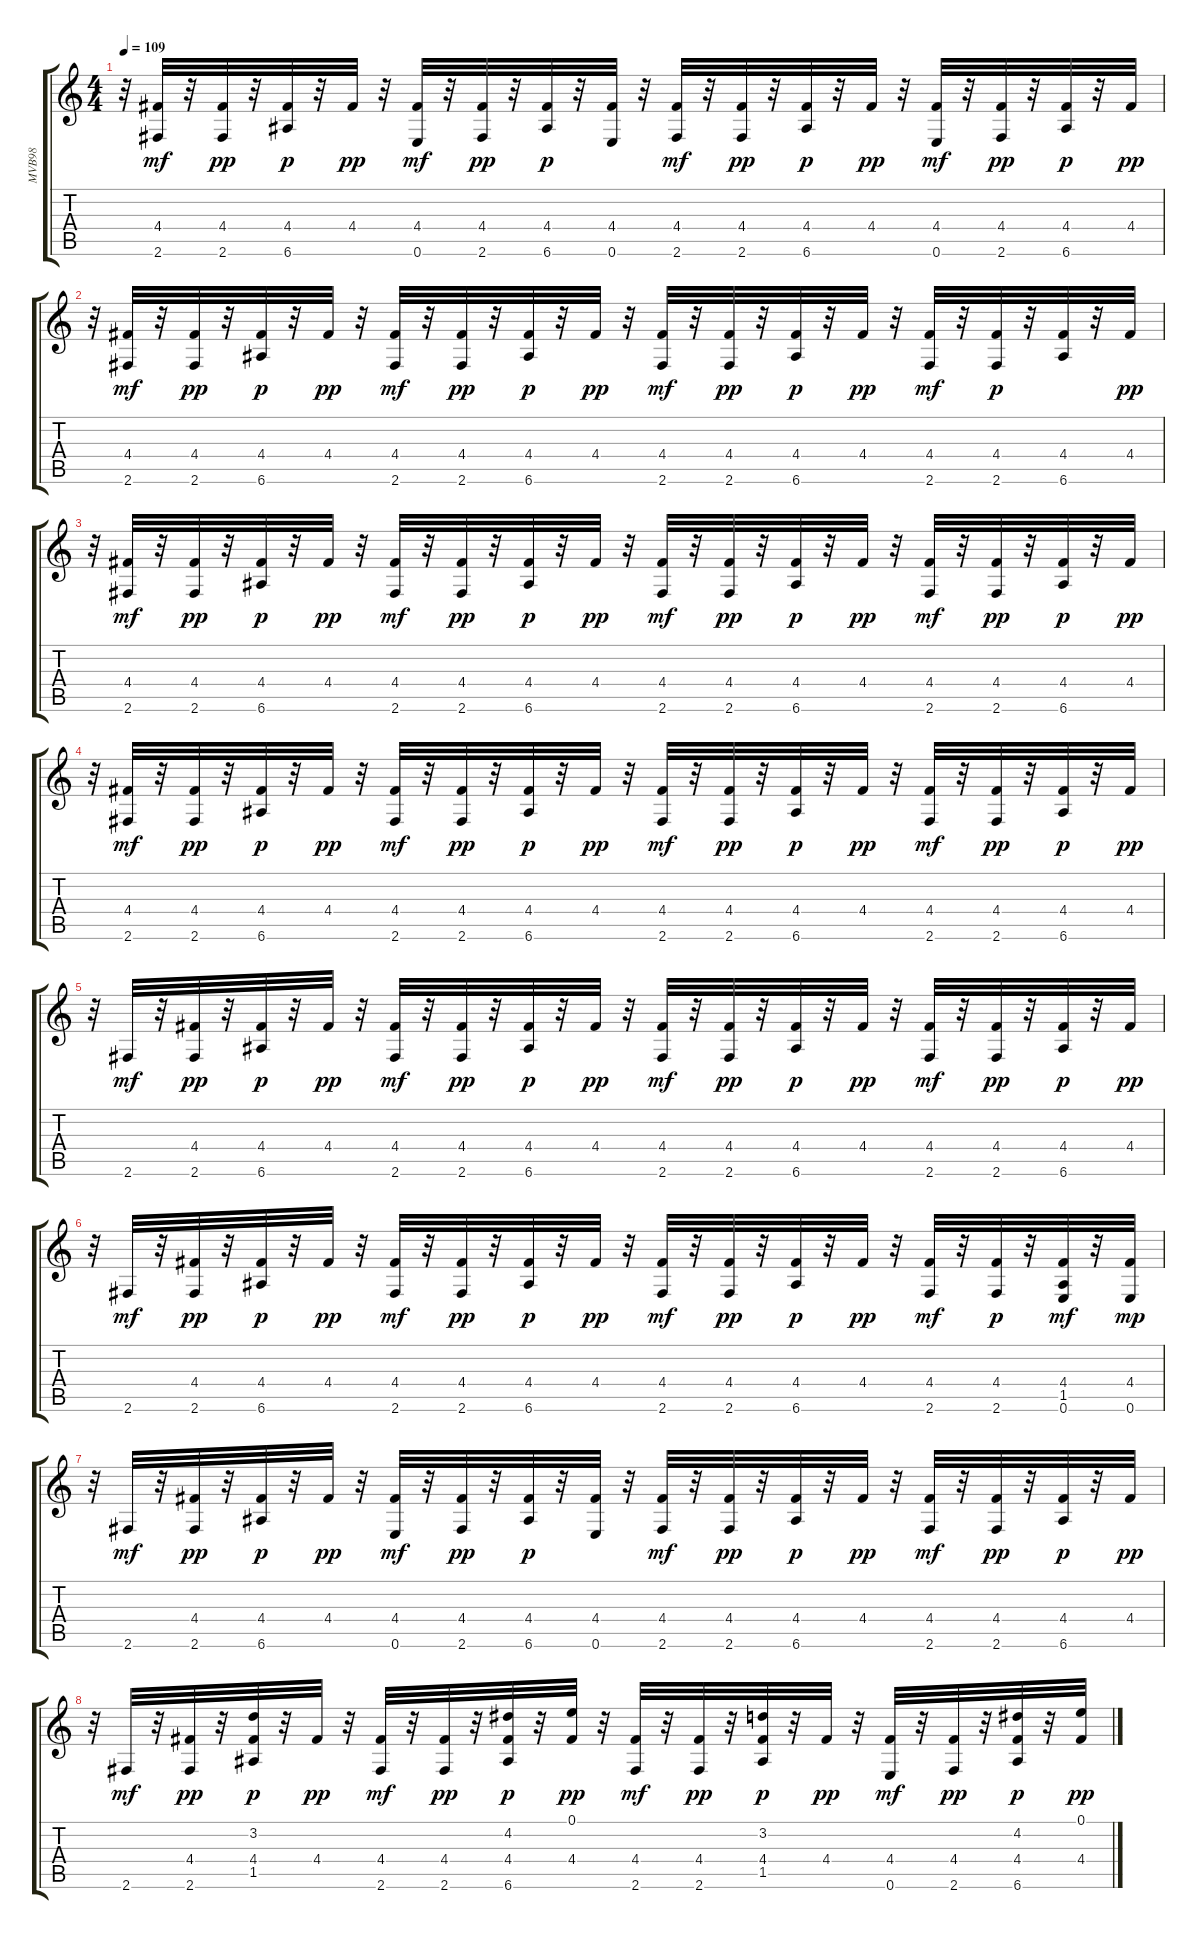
\track ("MVB98" "MVB98") {instrument acousticguitarsteel}
\staff {score tabs}
\tuning (E4 B3 G3 D3 A2 E2) {hide}
\ts (4 4)
\tempo 109
\clef g2
\ks c
r.32{dy pp} (4.4 2.6).32{dy mf volume 14} r.32 (4.4 2.6).32{dy pp} r.32 (4.4 6.6).32{dy p} r.32 4.4.32{dy pp} r.32 (4.4 0.6).32{dy mf} r.32 (4.4 2.6).32{dy pp} r.32 (4.4 6.6).32{dy p} r.32 (4.4 0.6).32 r.32 (4.4 2.6).32{dy mf} r.32 (4.4 2.6).32{dy pp} r.32 (4.4 6.6).32{dy p} r.32 4.4.32{dy pp} r.32 (4.4 0.6).32{dy mf} r.32 (4.4 2.6).32{dy pp} r.32 (4.4 6.6).32{dy p} r.32 4.4.32{dy pp} |
r.32 (4.4 2.6).32{dy mf} r.32 (4.4 2.6).32{dy pp} r.32 (4.4 6.6).32{dy p} r.32 4.4.32{dy pp} r.32 (4.4 2.6).32{dy mf} r.32 (4.4 2.6).32{dy pp} r.32 (4.4 6.6).32{dy p} r.32 4.4.32{dy pp} r.32 (4.4 2.6).32{dy mf} r.32 (4.4 2.6).32{dy pp} r.32 (4.4 6.6).32{dy p} r.32 4.4.32{dy pp} r.32 (4.4 2.6).32{dy mf} r.32 (4.4 2.6).32{dy p} r.32 (4.4 6.6).32 r.32 4.4.32{dy pp} |
r.32 (4.4 2.6).32{dy mf} r.32 (4.4 2.6).32{dy pp} r.32 (4.4 6.6).32{dy p} r.32 4.4.32{dy pp} r.32 (4.4 2.6).32{dy mf} r.32 (4.4 2.6).32{dy pp} r.32 (4.4 6.6).32{dy p} r.32 4.4.32{dy pp} r.32 (4.4 2.6).32{dy mf} r.32 (4.4 2.6).32{dy pp} r.32 (4.4 6.6).32{dy p} r.32 4.4.32{dy pp} r.32 (4.4 2.6).32{dy mf} r.32 (4.4 2.6).32{dy pp} r.32 (4.4 6.6).32{dy p} r.32 4.4.32{dy pp} |
r.32 (4.4 2.6).32{dy mf} r.32 (4.4 2.6).32{dy pp} r.32 (4.4 6.6).32{dy p} r.32 4.4.32{dy pp} r.32 (4.4 2.6).32{dy mf} r.32 (4.4 2.6).32{dy pp} r.32 (4.4 6.6).32{dy p} r.32 4.4.32{dy pp} r.32 (4.4 2.6).32{dy mf} r.32 (4.4 2.6).32{dy pp} r.32 (4.4 6.6).32{dy p} r.32 4.4.32{dy pp} r.32 (4.4 2.6).32{dy mf} r.32 (4.4 2.6).32{dy pp} r.32 (4.4 6.6).32{dy p} r.32 4.4.32{dy pp} |
r.32 2.6.32{dy mf} r.32 (4.4 2.6).32{dy pp} r.32 (4.4 6.6).32{dy p} r.32 4.4.32{dy pp} r.32 (4.4 2.6).32{dy mf} r.32 (4.4 2.6).32{dy pp} r.32 (4.4 6.6).32{dy p} r.32 4.4.32{dy pp} r.32 (4.4 2.6).32{dy mf} r.32 (4.4 2.6).32{dy pp} r.32 (4.4 6.6).32{dy p} r.32 4.4.32{dy pp} r.32 (4.4 2.6).32{dy mf} r.32 (4.4 2.6).32{dy pp} r.32 (4.4 6.6).32{dy p} r.32 4.4.32{dy pp} |
r.32 2.6.32{dy mf} r.32 (4.4 2.6).32{dy pp} r.32 (4.4 6.6).32{dy p} r.32 4.4.32{dy pp} r.32 (4.4 2.6).32{dy mf} r.32 (4.4 2.6).32{dy pp} r.32 (4.4 6.6).32{dy p} r.32 4.4.32{dy pp} r.32 (4.4 2.6).32{dy mf} r.32 (4.4 2.6).32{dy pp} r.32 (4.4 6.6).32{dy p} r.32 4.4.32{dy pp} r.32 (4.4 2.6).32{dy mf} r.32 (4.4 2.6).32{dy p} r.32 (4.4 1.5 0.6).32{dy mf} r.32 (4.4 0.6).32{dy mp} |
r.32 2.6.32{dy mf} r.32 (4.4 2.6).32{dy pp} r.32 (4.4 6.6).32{dy p} r.32 4.4.32{dy pp} r.32 (4.4 0.6).32{dy mf} r.32 (4.4 2.6).32{dy pp} r.32 (4.4 6.6).32{dy p} r.32 (4.4 0.6).32 r.32 (4.4 2.6).32{dy mf} r.32 (4.4 2.6).32{dy pp} r.32 (4.4 6.6).32{dy p} r.32 4.4.32{dy pp} r.32 (4.4 2.6).32{dy mf} r.32 (4.4 2.6).32{dy pp} r.32 (4.4 6.6).32{dy p} r.32 4.4.32{dy pp} |
r.32 2.6.32{dy mf} r.32 (4.4 2.6).32{dy pp} r.32 (3.2 4.4 1.5).32{dy p} r.32 4.4.32{dy pp} r.32 (4.4 2.6).32{dy mf} r.32 (4.4 2.6).32{dy pp} r.32 (4.2 4.4 6.6).32{dy p} r.32 (0.1 4.4).32{dy pp} r.32 (4.4 2.6).32{dy mf} r.32 (4.4 2.6).32{dy pp} r.32 (3.2 4.4 1.5).32{dy p} r.32 4.4.32{dy pp} r.32 (4.4 0.6).32{dy mf} r.32 (4.4 2.6).32{dy pp} r.32 (4.2 4.4 6.6).32{dy p} r.32 (0.1 4.4).32{dy pp}
